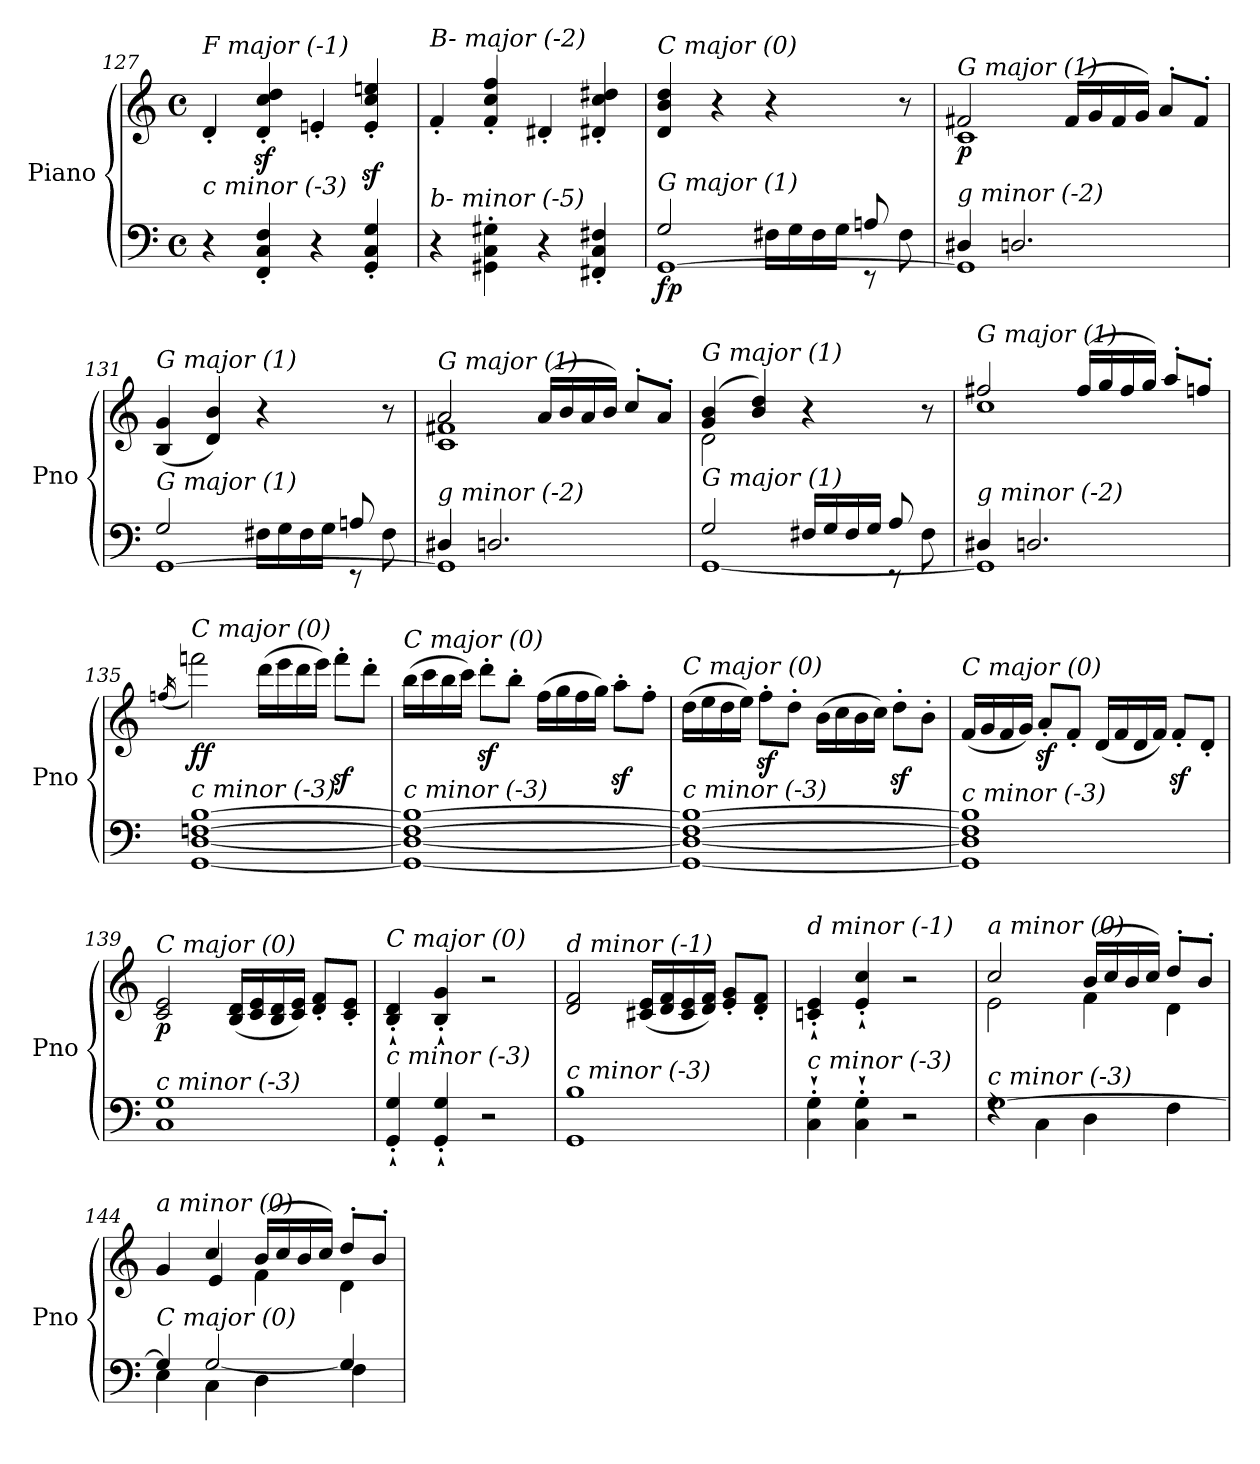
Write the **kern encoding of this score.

**kern	**kern	**dynam
*part1	*part1	*part1
*staff2	*staff1	*staff1/2
*I"Piano	*	*
*I'Pno	*	*
*clefF4	*clefG2	*
*k[]	*k[]	*
*M4/4	*M4/4	*
*met(c)	*met(c)	*
=127	=127	=127
!	!LO:TX:i:t=F major (-1)	!
!LO:TX:i:t=c minor (-3)	!	!
4r	4d'/	.
4FF/' 4C/' 4F/'	4d/z<' 4cc/z<' 4dd/z<'	.
4r	4en'/	.
4GG/' 4C/' 4G/'	4e/z<' 4cc/z<' 4een/z<'	.
!!LO:LB:g=z
=128	=128	=128
!	!LO:TX:i:t=B- major (-2)	!
!LO:TX:i:t=b- minor (-5)	!	!
4r	4f'/	.
!	!	!LO:DY:b
4GG#Xi\' 4C\' 4G#Xi\'	4f/' 4cc/' 4ff/'	other-dynamics
4r	4d#X'i/	.
!	!	!LO:DY:b
4FF#X/' 4C/' 4F#X/'	4d#Xi/' 4cc/' 4dd#Xi/'	other-dynamics
=129	=129	=129
*^	*	*
*	*^	*	*
!	!	!	!LO:TX:i:t=C major (0)	!
!LO:TX:i:t=G major (1)	!	!	!	!
!	!	!	!	!LO:DY:b=2
2.ryy	2G/	[1GG	4d/ 4b/ 4dd/	fp
.	.	.	4r	.
.	16F#X\LL	.	4r	.
.	16G\	.	.	.
.	16F#\	.	.	.
.	16G\JJ	.	.	.
8An/	8rEE	.	8ryy	.
8ryy	8F#\	.	8r	.
*	*v	*v	*	*
=130	=130	=130	=130
*	*	*^	*
!	!	!LO:TX:i:t=G major (1)	!	!
!LO:TX:i:t=g minor (-2)	!	!	!	!
!	!	!	!	!LO:DY:b
4D#Xi/	1GG]	2f#X/	1c	p
2.D/	.	.	.	.
.	.	(16f#/LL	.	.
.	.	16g/	.	.
.	.	16f#/	.	.
.	.	16g/JJ)	.	.
.	.	8a'/L	.	.
.	.	8f#'/J	.	.
*	*	*v	*v	*
=131	=131	=131	=131
*	*^	*	*
!	!	!	!LO:TX:i:t=G major (1)	!
!LO:TX:i:t=G major (1)	!	!	!	!
2.ryy	2G/	[1GG	(4B/ 4g/	.
.	.	.	4d/ 4b/)	.
.	16F#X\LL	.	4r	.
.	16G\	.	.	.
.	16F#\	.	.	.
.	16G\JJ	.	.	.
8An/	8rEE	.	8ryy	.
8ryy	8F#\	.	8r	.
*	*v	*v	*	*
=132	=132	=132	=132
*	*	*^	*
!	!	!LO:TX:i:t=G major (1)	!	!
!LO:TX:i:t=g minor (-2)	!	!	!	!
4D#Xi/	1GG]	2a/	1c 1f#X	.
2.D/	.	.	.	.
.	.	(16a/LL	.	.
.	.	16b/	.	.
.	.	16a/	.	.
.	.	16b/JJ)	.	.
.	.	8cc'/L	.	.
.	.	8a'/J	.	.
!!LO:PB:g=z	!!
=133	=133	=133	=133	=133
*^	*^	*	*	*
!	!	!	!	!LO:TX:i:t=G major (1)	!	!
!LO:TX:i:t=G major (1)	!	!	!	!	!	!
2.ryy	2ryy	2G/	[1GG	(4g/ 4b/	2d\	.
.	.	.	.	4b/ 4dd/)	.	.
.	2ryy	16F#X/LL	.	4r	2ryy	.
.	.	16G/	.	.	.	.
.	.	16F#/	.	.	.	.
.	.	16G/JJ	.	.	.	.
8A/	.	8rEE	.	8ryy	.	.
8ryy	.	8F#\	.	8r	.	.
*	*	*v	*v	*	*	*
=134	=134	=134	=134	=134	=134
!	!	!	!LO:TX:i:t=G major (1)	!	!
!LO:TX:i:t=g minor (-2)	!	!	!	!	!
*	*v	*v	*	*	*
4D#Xi/	1GG]	2ff#X/	1cc	.
2.D/	.	.	.	.
.	.	(>16ff#/LL	.	.
.	.	16gg/	.	.
.	.	16ff#/	.	.
.	.	16gg/JJ)	.	.
.	.	8aa'/L	.	.
.	.	8ffn'/J	.	.
*v	*v	*	*	*
*	*v	*v	*
=135	=135	=135
.	(16qffn/	.
!	!LO:TX:i:t=C major (0)	!
!LO:TX:i:t=c minor (-3)	!	!
!	!	!LO:DY:b
[1GG [1D [1Fn [1B	2fffn\)	ff
.	(16ddd\LL	.
.	16eee\	.
.	16ddd\	.
.	16eee\JJ)	.
.	8fffz<'\L	.
.	8ddd'\J	.
=136	=136	=136
!	!LO:TX:i:t=C major (0)	!
!LO:TX:i:t=c minor (-3)	!	!
1GG_ 1D_ 1F_ 1B_	(16bb\LL	.
.	16ccc\	.
.	16bb\	.
.	16ccc\JJ)	.
.	8dddz<'\L	.
.	8bb'\J	.
.	(16ff\LL	.
.	16gg\	.
.	16ff\	.
.	16gg\JJ)	.
.	8aaz<'\L	.
.	8ff'\J	.
!!LO:LB:g=z
=137	=137	=137
!	!LO:TX:i:t=C major (0)	!
!LO:TX:i:t=c minor (-3)	!	!
1GG_ 1D_ 1F_ 1B_	(16dd\LL	.
.	16ee\	.
.	16dd\	.
.	16ee\JJ)	.
.	8ffz<'\L	.
.	8dd'\J	.
.	(16b\LL	.
.	16cc\	.
.	16b\	.
.	16cc\JJ)	.
.	8ddz<'\L	.
.	8b'\J	.
=138	=138	=138
!	!LO:TX:i:t=C major (0)	!
!LO:TX:i:t=c minor (-3)	!	!
1GG] 1D] 1F] 1B]	(16f/LL	.
.	16g/	.
.	16f/	.
.	16g/JJ)	.
.	8az<'/L	.
.	8f'/J	.
.	(16d/LL	.
.	16f/	.
.	16d/	.
.	16f/JJ)	.
.	8fz<'/L	.
.	8d'/J	.
=139	=139	=139
!	!LO:TX:i:t=C major (0)	!
!LO:TX:i:t=c minor (-3)	!	!
!	!	!LO:DY:b
1C 1G	2c/ 2e/	p
.	(16B/ 16d/LL	.
.	16c/ 16e/	.
.	16B/ 16d/	.
.	16c/ 16e/JJ)	.
.	8d/' 8f/'L	.
.	8c/' 8e/'J	.
=140	=140	=140
!	!LO:TX:i:t=C major (0)	!
!LO:TX:i:t=c minor (-3)	!	!
4GG/`' 4G/`'	4B/`' 4d/`'	.
4GG/`' 4G/`'	4B/`' 4g/`'	.
2r	2r	.
=141	=141	=141
!	!LO:TX:i:t=d minor (-1)	!
!LO:TX:i:t=c minor (-3)	!	!
1GG 1B	2d/ 2f/	.
.	(16c#X/ 16e/LL	.
.	16d/ 16f/	.
.	16c#/ 16e/	.
.	16d/ 16f/JJ)	.
.	8e/' 8g/'L	.
.	8d/' 8f/'J	.
!!LO:LB:g=z
=142	=142	=142
!	!LO:TX:i:t=d minor (-1)	!
!LO:TX:i:t=c minor (-3)	!	!
4C\'` 4G\'`	4cn/`' 4e/`'	.
4C\'` 4G\'`	4e/`' 4cc/`'	.
2r	2r	.
=143	=143	=143
*^	*^	*
!	!	!LO:TX:i:t=a minor (0)	!	!
!LO:TX:i:t=c minor (-3)	!	!	!	!
[1G	4rF	2cc/	2e\	.
.	4C\	.	.	.
.	4D\	(16b/LL	4f\	.
.	.	16cc/	.	.
.	.	16b/	.	.
.	.	16cc/JJ)	.	.
.	4F\	8dd'/L	4d\	.
.	.	8b'/J	.	.
=144	=144	=144	=144	=144
*	*^	*	*	*
!	!	!	!LO:TX:i:t=a minor (0)	!	!
!LO:TX:i:t=C major (0)	!	!	!	!	!
4ryy	4G/]	4E\	4g/	4ryy	.
2.ryy	[2G/	4C\	4cc/	4e/	.
.	.	4D\	(16b/LL	4f\	.
.	.	.	16cc/	.	.
.	.	.	16b/	.	.
.	.	.	16cc/JJ)	.	.
.	4G/]	4F\	8dd'/L	4d\	.
.	.	.	8b'/J	.	.
*v	*v	*v	*	*	*
*	*v	*v	*
=	=	=
*-	*-	*-
